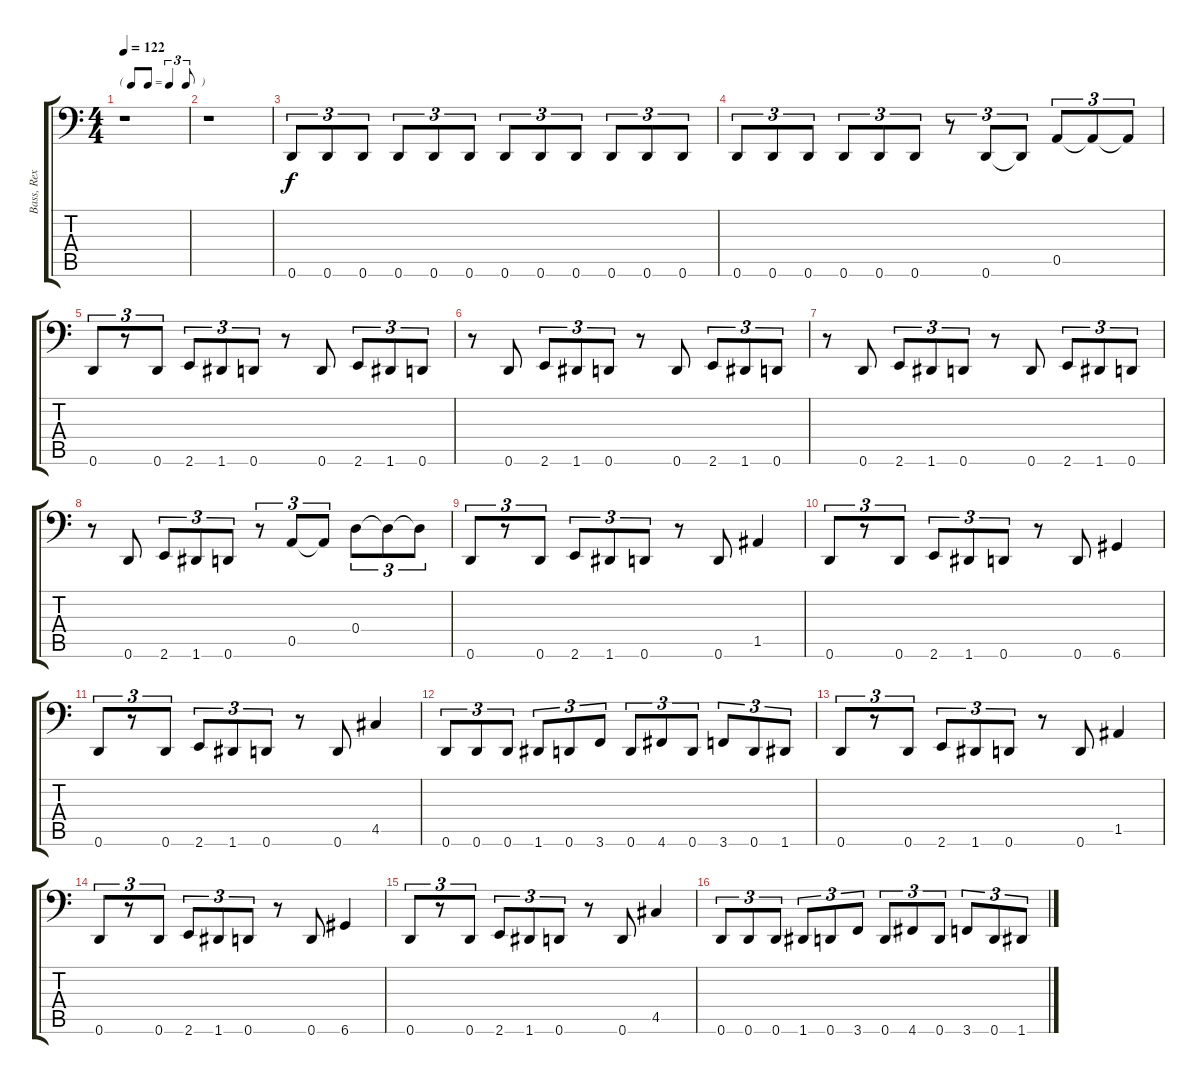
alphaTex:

\track ("Bass, Rex" "Bass, Rex") {instrument electricbasspick}
\staff {score tabs}
\tuning (E3 B2 G2 D2 A1 D1) {hide}
\ts (4 4)
\tf triplet8th
\tempo 122
\clef f4
\ks c
r.1{dy f instrument electricbasspick} |
r.1 |
0.6.8{tu (3 2)} 0.6.8{tu (3 2)} 0.6.8{tu (3 2)} 0.6.8{tu (3 2)} 0.6.8{tu (3 2)} 0.6.8{tu (3 2)} 0.6.8{tu (3 2)} 0.6.8{tu (3 2)} 0.6.8{tu (3 2)} 0.6.8{tu (3 2)} 0.6.8{tu (3 2)} 0.6.8{tu (3 2)} |
0.6.8{tu (3 2)} 0.6.8{tu (3 2)} 0.6.8{tu (3 2)} 0.6.8{tu (3 2)} 0.6.8{tu (3 2)} 0.6.8{tu (3 2)} r.8{tu (3 2)} 0.6.8{tu (3 2)} 0.6{t}.8{tu (3 2)} 0.5.8{tu (3 2)} 0.5{t}.8{tu (3 2)} 0.5{t}.8{tu (3 2)} |
0.6.8{tu (3 2)} r.8{tu (3 2)} 0.6.8{tu (3 2)} 2.6.8{tu (3 2)} 1.6.8{tu (3 2)} 0.6.8{tu (3 2)} r.8 0.6.8 2.6.8{tu (3 2)} 1.6.8{tu (3 2)} 0.6.8{tu (3 2)} |
r.8 0.6.8 2.6.8{tu (3 2)} 1.6.8{tu (3 2)} 0.6.8{tu (3 2)} r.8 0.6.8 2.6.8{tu (3 2)} 1.6.8{tu (3 2)} 0.6.8{tu (3 2)} |
r.8 0.6.8 2.6.8{tu (3 2)} 1.6.8{tu (3 2)} 0.6.8{tu (3 2)} r.8 0.6.8 2.6.8{tu (3 2)} 1.6.8{tu (3 2)} 0.6.8{tu (3 2)} |
r.8 0.6.8 2.6.8{tu (3 2)} 1.6.8{tu (3 2)} 0.6.8{tu (3 2)} r.8{tu (3 2)} 0.5.8{tu (3 2)} 0.5{t}.8{tu (3 2)} 0.4.8{tu (3 2)} 0.4{t}.8{tu (3 2)} 0.4{t}.8{tu (3 2)} |
0.6.8{tu (3 2)} r.8{tu (3 2)} 0.6.8{tu (3 2)} 2.6.8{tu (3 2)} 1.6.8{tu (3 2)} 0.6.8{tu (3 2)} r.8 0.6.8 1.5.4 |
0.6.8{tu (3 2)} r.8{tu (3 2)} 0.6.8{tu (3 2)} 2.6.8{tu (3 2)} 1.6.8{tu (3 2)} 0.6.8{tu (3 2)} r.8 0.6.8 6.6.4 |
0.6.8{tu (3 2)} r.8{tu (3 2)} 0.6.8{tu (3 2)} 2.6.8{tu (3 2)} 1.6.8{tu (3 2)} 0.6.8{tu (3 2)} r.8 0.6.8 4.5.4 |
0.6.8{tu (3 2)} 0.6.8{tu (3 2)} 0.6.8{tu (3 2)} 1.6.8{tu (3 2)} 0.6.8{tu (3 2)} 3.6.8{tu (3 2)} 0.6.8{tu (3 2)} 4.6.8{tu (3 2)} 0.6.8{tu (3 2)} 3.6.8{tu (3 2)} 0.6.8{tu (3 2)} 1.6.8{tu (3 2)} |
0.6.8{tu (3 2)} r.8{tu (3 2)} 0.6.8{tu (3 2)} 2.6.8{tu (3 2)} 1.6.8{tu (3 2)} 0.6.8{tu (3 2)} r.8 0.6.8 1.5.4 |
0.6.8{tu (3 2)} r.8{tu (3 2)} 0.6.8{tu (3 2)} 2.6.8{tu (3 2)} 1.6.8{tu (3 2)} 0.6.8{tu (3 2)} r.8 0.6.8 6.6.4 |
0.6.8{tu (3 2)} r.8{tu (3 2)} 0.6.8{tu (3 2)} 2.6.8{tu (3 2)} 1.6.8{tu (3 2)} 0.6.8{tu (3 2)} r.8 0.6.8 4.5.4 |
0.6.8{tu (3 2)} 0.6.8{tu (3 2)} 0.6.8{tu (3 2)} 1.6.8{tu (3 2)} 0.6.8{tu (3 2)} 3.6.8{tu (3 2)} 0.6.8{tu (3 2)} 4.6.8{tu (3 2)} 0.6.8{tu (3 2)} 3.6.8{tu (3 2)} 0.6.8{tu (3 2)} 1.6.8{tu (3 2)}
